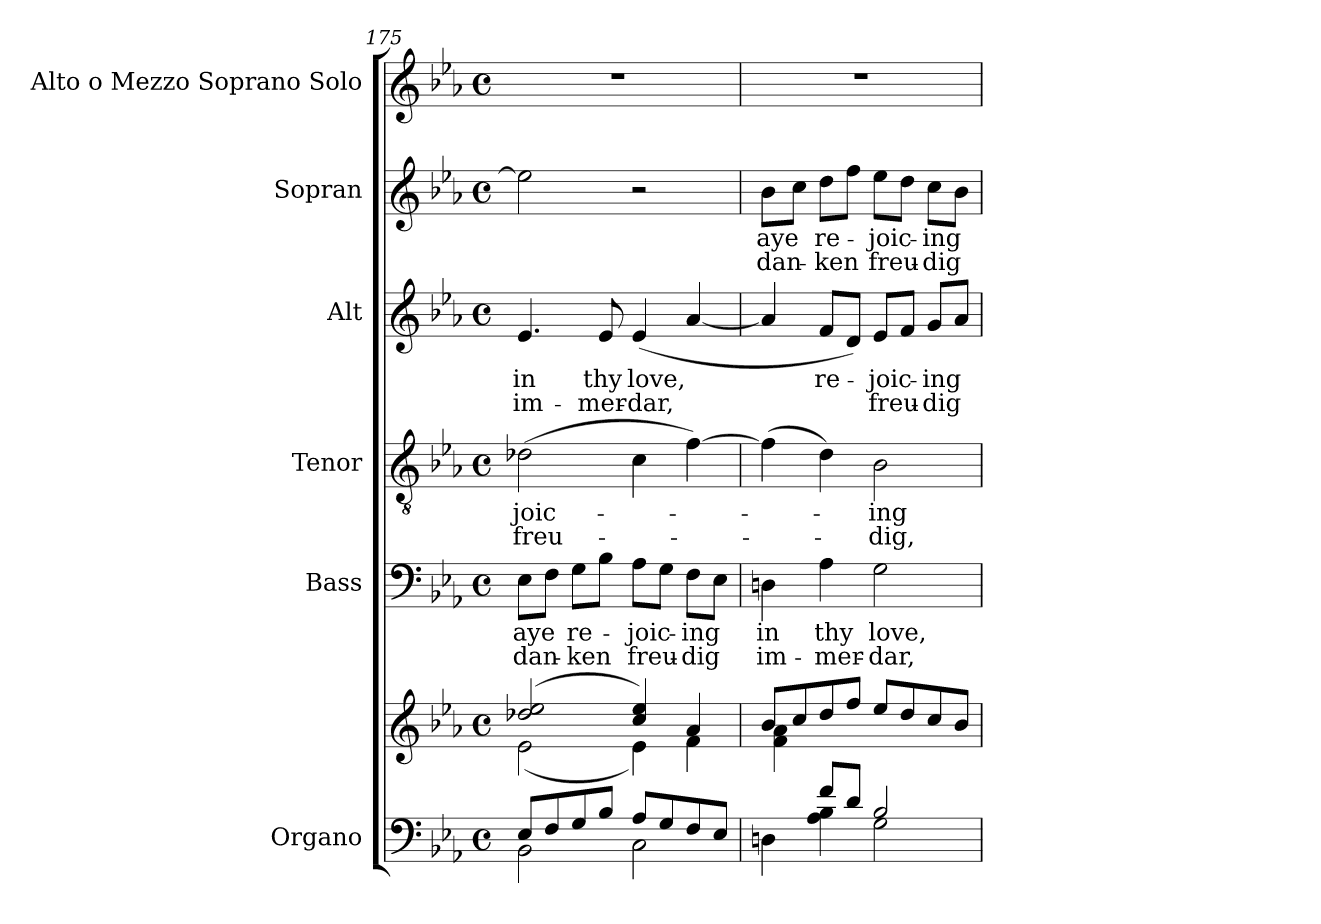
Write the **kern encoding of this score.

**kern	**kern	**kern	**text	**text	**kern	**text	**text	**kern	**text	**text	**kern	**text	**text	**kern
*part6	*part6	*part5	*part5	*part5	*part4	*part4	*part4	*part3	*part3	*part3	*part2	*part2	*part2	*part1
*staff7	*staff6	*staff5	*staff5	*staff5	*staff4	*staff4	*staff4	*staff3	*staff3	*staff3	*staff2	*staff2	*staff2	*staff1
*I"Organo	*	*I"Bass	*	*	*I"Tenor	*	*	*I"Alt	*	*	*I"Sopran	*	*	*I"Alto o Mezzo Soprano Solo
*	*	*I'B	*	*	*I'T	*	*	*I'A	*	*	*I'S	*	*	*I'S o l o
!!LO:PB:g=z
*clefF4	*clefG2	*clefF4	*	*	*clefGv2	*	*	*clefG2	*	*	*clefG2	*	*	*clefG2
*k[b-e-a-]	*k[b-e-a-]	*k[b-e-a-]	*	*	*k[b-e-a-]	*	*	*k[b-e-a-]	*	*	*k[b-e-a-]	*	*	*k[b-e-a-]
*M4/4	*M4/4	*M4/4	*	*	*M4/4	*	*	*M4/4	*	*	*M4/4	*	*	*M4/4
*met(c)	*met(c)	*met(c)	*	*	*met(c)	*	*	*met(c)	*	*	*met(c)	*	*	*met(c)
=175	=175	=175	=175	=175	=175	=175	=175	=175	=175	=175	=175	=175	=175	=175
*^	*^	*	*	*	*	*	*	*	*	*	*	*	*	*
8E-/L	2BB-\	(2dd-X/ 2ee-/	(2e-\	8E-\L	aye	dan-	(2d-X\	-joic-	freu-	4.e-/	in	im-	2ee-\]	.	.	1r
8F/	.	.	.	8F\J	.	.	.	.	.	.	.	.	.	.	.	.
8G/	.	.	.	8G\L	re-	-ken	.	.	.	.	.	.	.	.	.	.
8B-/J	.	.	.	8B-\J	.	.	.	.	.	8e-/	thy	-mer-	.	.	.	.
8A-/L	2C\	4cc/ 4ee-/)	4e-\)	8A-\L	-joic-	freu-	4c\	.	.	(>4e-/	love,	-dar,	2r	.	.	.
8G/	.	.	.	8G\J	.	.	.	.	.	.	.	.	.	.	.	.
8F/	.	4a-/	4f\	8F\L	-ing	-dig	[4f\)	.	.	[4a-/	.	.	.	.	.	.
8E-/J	.	.	.	8E-\J	.	.	.	.	.	.	.	.	.	.	.	.
=176	=176	=176	=176	=176	=176	=176	=176	=176	=176	=176	=176	=176	=176	=176	=176	=176
4ryy	4Dn\	8b-/L	4f\ 4a-\	4Dn\	in	im-	(4f\]	.	.	4a-/]	.	.	8b-\L	aye	dan-	1r
.	.	8cc/	.	.	.	.	.	.	.	.	.	.	8cc\J	.	.	.
8f/L	4A-\ 4B-\	8dd/	2.ryy	4A-\	thy	-mer-	4d\)	.	.	8f/L	re-	.	8dd\L	re-	-ken	.
8d/J	.	8ff/J	.	.	.	.	.	.	.	8d/J)	.	.	8ff\J	.	.	.
2B-/	2G\	8ee-/L	.	2G\	love,	-dar,	2B-\	-ing	-dig,	8e-/L	-joic-	freu-	8ee-\L	-joic-	freu-	.
.	.	8dd/	.	.	.	.	.	.	.	8f/J	.	.	8dd\J	.	.	.
.	.	8cc/	.	.	.	.	.	.	.	8g/L	-ing	-dig	8cc\L	-ing	-dig	.
.	.	8b-/J	.	.	.	.	.	.	.	8a-/J	.	.	8b-\J	.	.	.
*v	*v	*	*	*	*	*	*	*	*	*	*	*	*	*	*	*
*	*v	*v	*	*	*	*	*	*	*	*	*	*	*	*	*
=	=	=	=	=	=	=	=	=	=	=	=	=	=	=
*-	*-	*-	*-	*-	*-	*-	*-	*-	*-	*-	*-	*-	*-	*-
